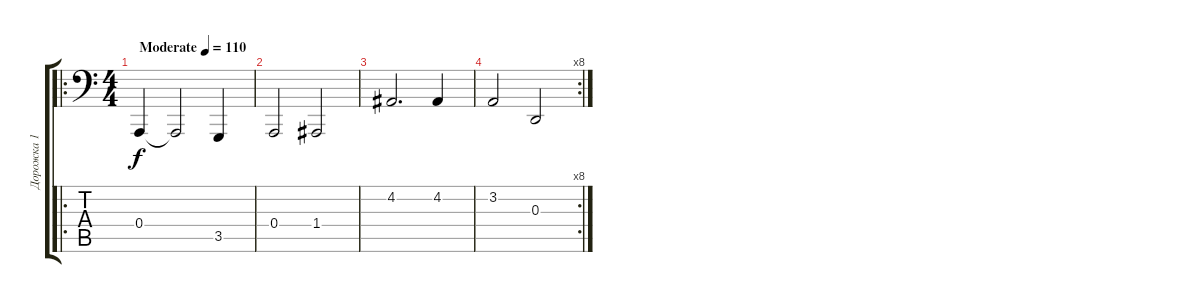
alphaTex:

\track ("Дорожка 1" "Дорожка 1") {instrument pad4choir}
\staff {score tabs}
\tuning (B2 Gb2 D2 A1 E1 B0) {hide}
\ro
\ts (4 4)
\tempo (110 "Moderate")
\clef f4
\ks c
0.4.4{dy f instrument pad4choir} 0.4{t}.2 3.5.4 |
0.4.2 1.4.2 |
4.2.2{d} 4.2.4 |
\rc 8
3.2.2 0.3.2
